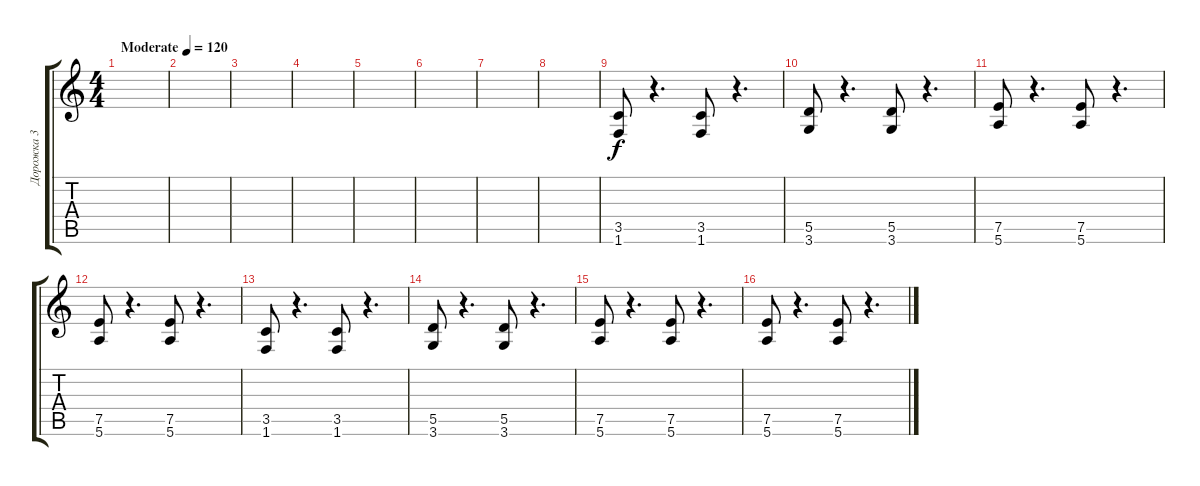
\track ("Дорожка 3" "Дорожка 3") {instrument distortionguitar}
\staff {score tabs}
\tuning (E4 B3 G3 D3 A2 E2) {hide}
\ts (4 4)
\tempo (120 "Moderate")
\clef g2
\ks c
|
|
|
|
|
|
|
|
(3.5 1.6).8 r.4{d} (3.5 1.6).8 r.4{d} |
(5.5 3.6).8 r.4{d} (5.5 3.6).8 r.4{d} |
(7.5 5.6).8 r.4{d} (7.5 5.6).8 r.4{d} |
(7.5 5.6).8 r.4{d} (7.5 5.6).8 r.4{d} |
(3.5 1.6).8 r.4{d} (3.5 1.6).8 r.4{d} |
(5.5 3.6).8 r.4{d} (5.5 3.6).8 r.4{d} |
(7.5 5.6).8 r.4{d} (7.5 5.6).8 r.4{d} |
(7.5 5.6).8 r.4{d} (7.5 5.6).8 r.4{d}
